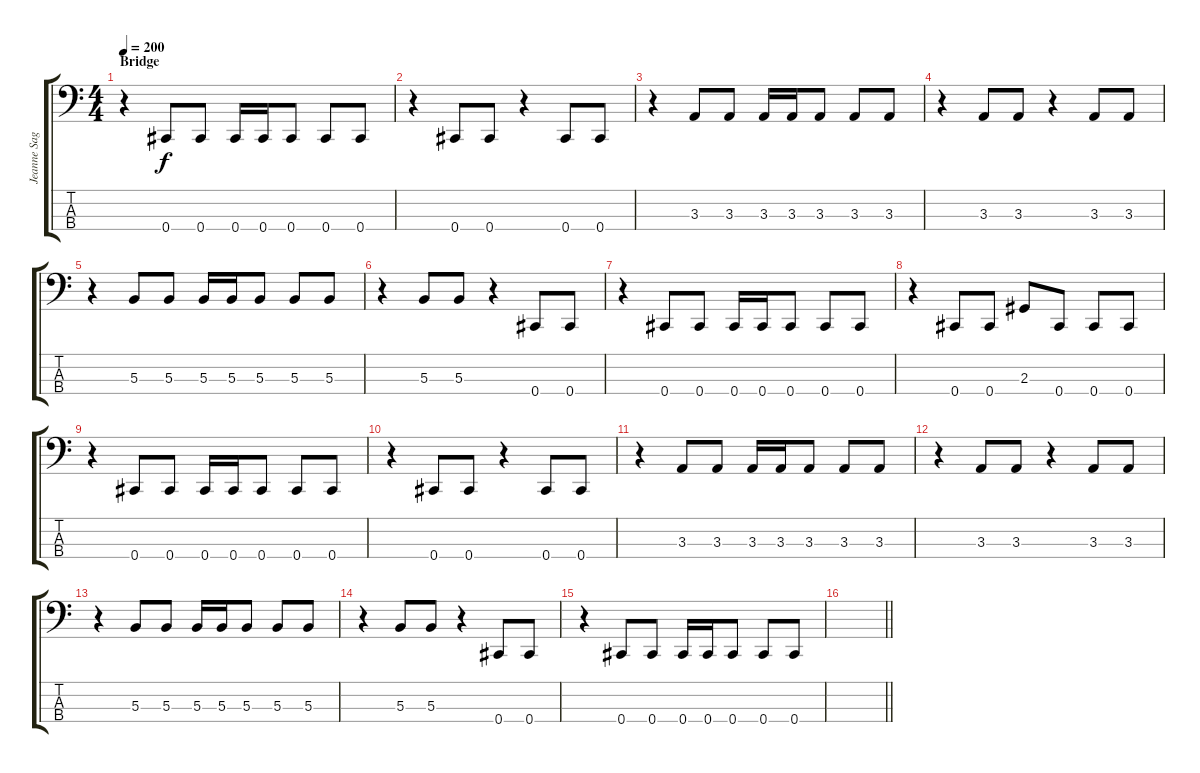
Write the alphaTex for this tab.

\track ("Jeanne Sagan" "Jeanne Sag") {instrument electricbasspick}
\staff {score tabs}
\tuning (E2 B1 Gb1 Db1) {hide}
\ts (4 4)
\section ("" "Bridge")
\tempo 200
\clef f4
\ks c
r.4{dy f} 0.4.8 0.4.8 0.4.16 0.4.16 0.4.8 0.4.8 0.4.8 |
r.4 0.4.8 0.4.8 r.4 0.4.8 0.4.8 |
r.4 3.3.8 3.3.8 3.3.16 3.3.16 3.3.8 3.3.8 3.3.8 |
r.4 3.3.8 3.3.8 r.4 3.3.8 3.3.8 |
r.4 5.3.8 5.3.8 5.3.16 5.3.16 5.3.8 5.3.8 5.3.8 |
r.4 5.3.8 5.3.8 r.4 0.4.8 0.4.8 |
r.4 0.4.8 0.4.8 0.4.16 0.4.16 0.4.8 0.4.8 0.4.8 |
r.4 0.4.8 0.4.8 2.3.8 0.4.8 0.4.8 0.4.8 |
r.4 0.4.8 0.4.8 0.4.16 0.4.16 0.4.8 0.4.8 0.4.8 |
r.4 0.4.8 0.4.8 r.4 0.4.8 0.4.8 |
r.4 3.3.8 3.3.8 3.3.16 3.3.16 3.3.8 3.3.8 3.3.8 |
r.4 3.3.8 3.3.8 r.4 3.3.8 3.3.8 |
r.4 5.3.8 5.3.8 5.3.16 5.3.16 5.3.8 5.3.8 5.3.8 |
r.4 5.3.8 5.3.8 r.4 0.4.8 0.4.8 |
r.4 0.4.8 0.4.8 0.4.16 0.4.16 0.4.8 0.4.8 0.4.8 |
\barLineRight lightlight
